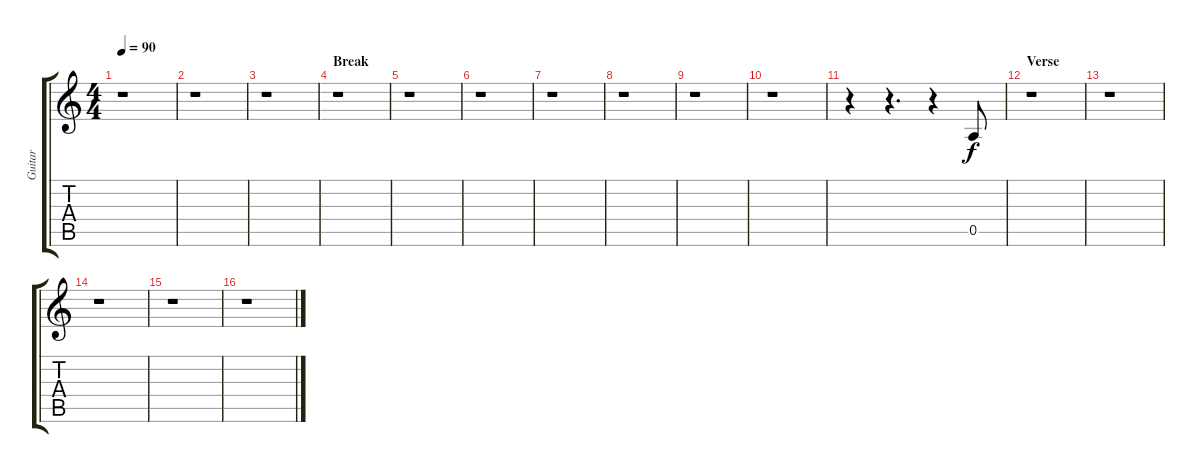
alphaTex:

\track ("Guitar" "Guitar") {instrument electricguitarmuted}
\staff {score tabs}
\tuning (E4 B3 G3 D3 A2 E2) {hide}
\ts (4 4)
\tempo 90
\clef g2
\ks c
r.1{dy f} |
r.1 |
r.1 |
\section ("" "Break")
r.1 |
r.1 |
r.1 |
r.1 |
r.1 |
r.1 |
r.1 |
r.4 r.4{d} r.4 0.5.8 |
\section ("" "Verse")
r.1 |
r.1 |
r.1 |
r.1 |
r.1
